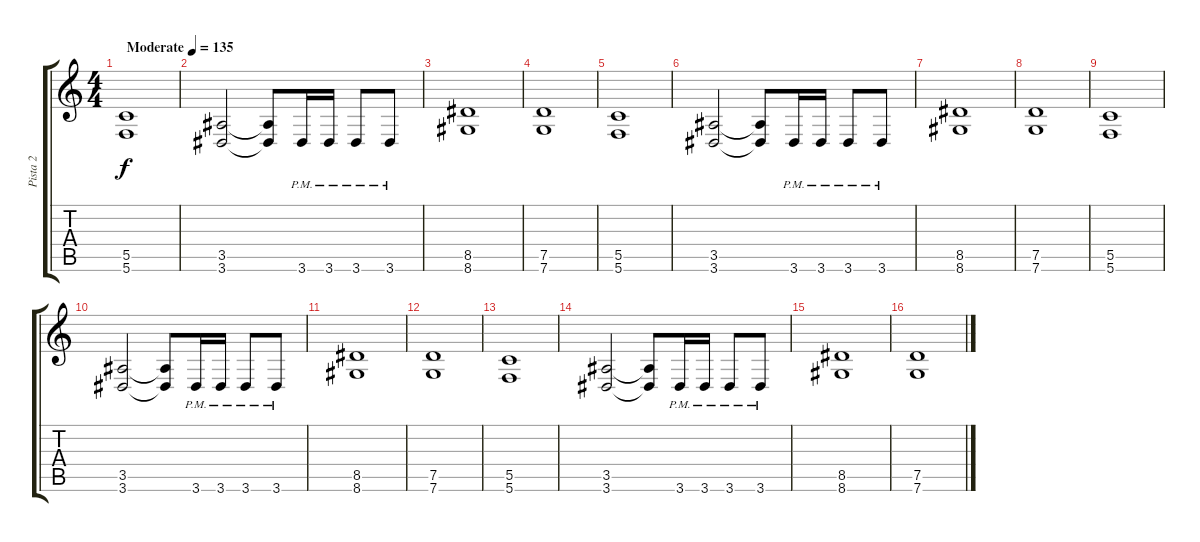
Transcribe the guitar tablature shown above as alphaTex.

\track ("Pista 2" "Pista 2") {instrument distortionguitar}
\staff {score tabs}
\tuning (D4 A3 F3 C3 G2 C2) {hide}
\ts (4 4)
\tempo (135 "Moderate")
\clef g2
\ks c
(5.5 5.6).1{dy f instrument distortionguitar} |
(3.5 3.6).2 (3.5{t} 3.6{t}).8 3.6{pm}.16 3.6{pm}.16 3.6{pm}.8 3.6{pm}.8 |
(8.5 8.6).1 |
(7.5 7.6).1 |
(5.5 5.6).1 |
(3.5 3.6).2 (3.5{t} 3.6{t}).8 3.6{pm}.16 3.6{pm}.16 3.6{pm}.8 3.6{pm}.8 |
(8.5 8.6).1 |
(7.5 7.6).1 |
(5.5 5.6).1 |
(3.5 3.6).2 (3.5{t} 3.6{t}).8 3.6{pm}.16 3.6{pm}.16 3.6{pm}.8 3.6{pm}.8 |
(8.5 8.6).1 |
(7.5 7.6).1 |
(5.5 5.6).1 |
(3.5 3.6).2 (3.5{t} 3.6{t}).8 3.6{pm}.16 3.6{pm}.16 3.6{pm}.8 3.6{pm}.8 |
(8.5 8.6).1 |
(7.5 7.6).1
